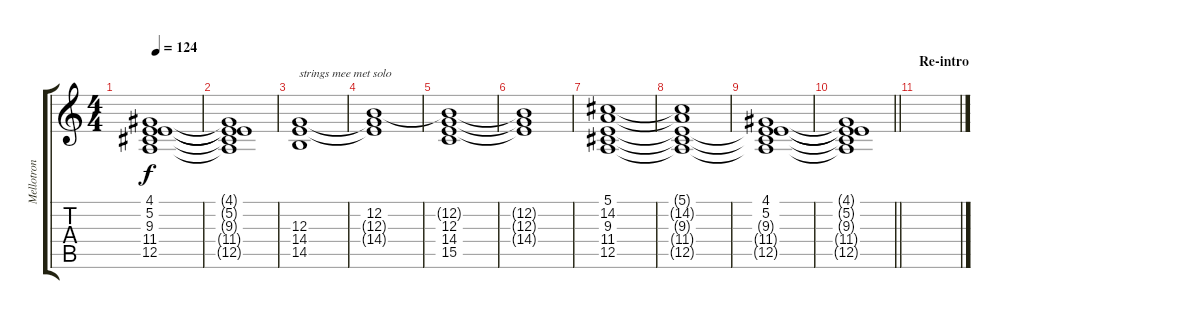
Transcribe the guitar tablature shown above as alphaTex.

\track ("Mellotron choir" "Mellotron ") {instrument choiraahs}
\staff {score tabs}
\tuning (E4 B3 G3 D3 A2 E2) {hide}
\ts (4 4)
\tempo 124
\clef g2
\ks c
(4.1 5.2 9.3{t} 11.4{t} 12.5{t}).1{dy f} |
(4.1{t} 5.2{t} 9.3{t} 11.4{t} 12.5{t}).1 |
(12.3 14.4 14.5).1{txt "strings mee met solo" instrument stringensemble2} |
(12.2 12.3{t} 14.4{t}).1 |
(12.2{t} 12.3 14.4 15.5).1 |
(12.2{t} 12.3{t} 14.4{t}).1 |
(5.1 14.2 9.3 11.4 12.5).1 |
(5.1{t} 14.2{t} 9.3{t} 11.4{t} 12.5{t}).1 |
(4.1 5.2 9.3{t} 11.4{t} 12.5{t}).1 |
\barLineRight lightlight
(4.1{t} 5.2{t} 9.3{t} 11.4{t} 12.5{t}).1 |
\section ("" "Re-intro")
